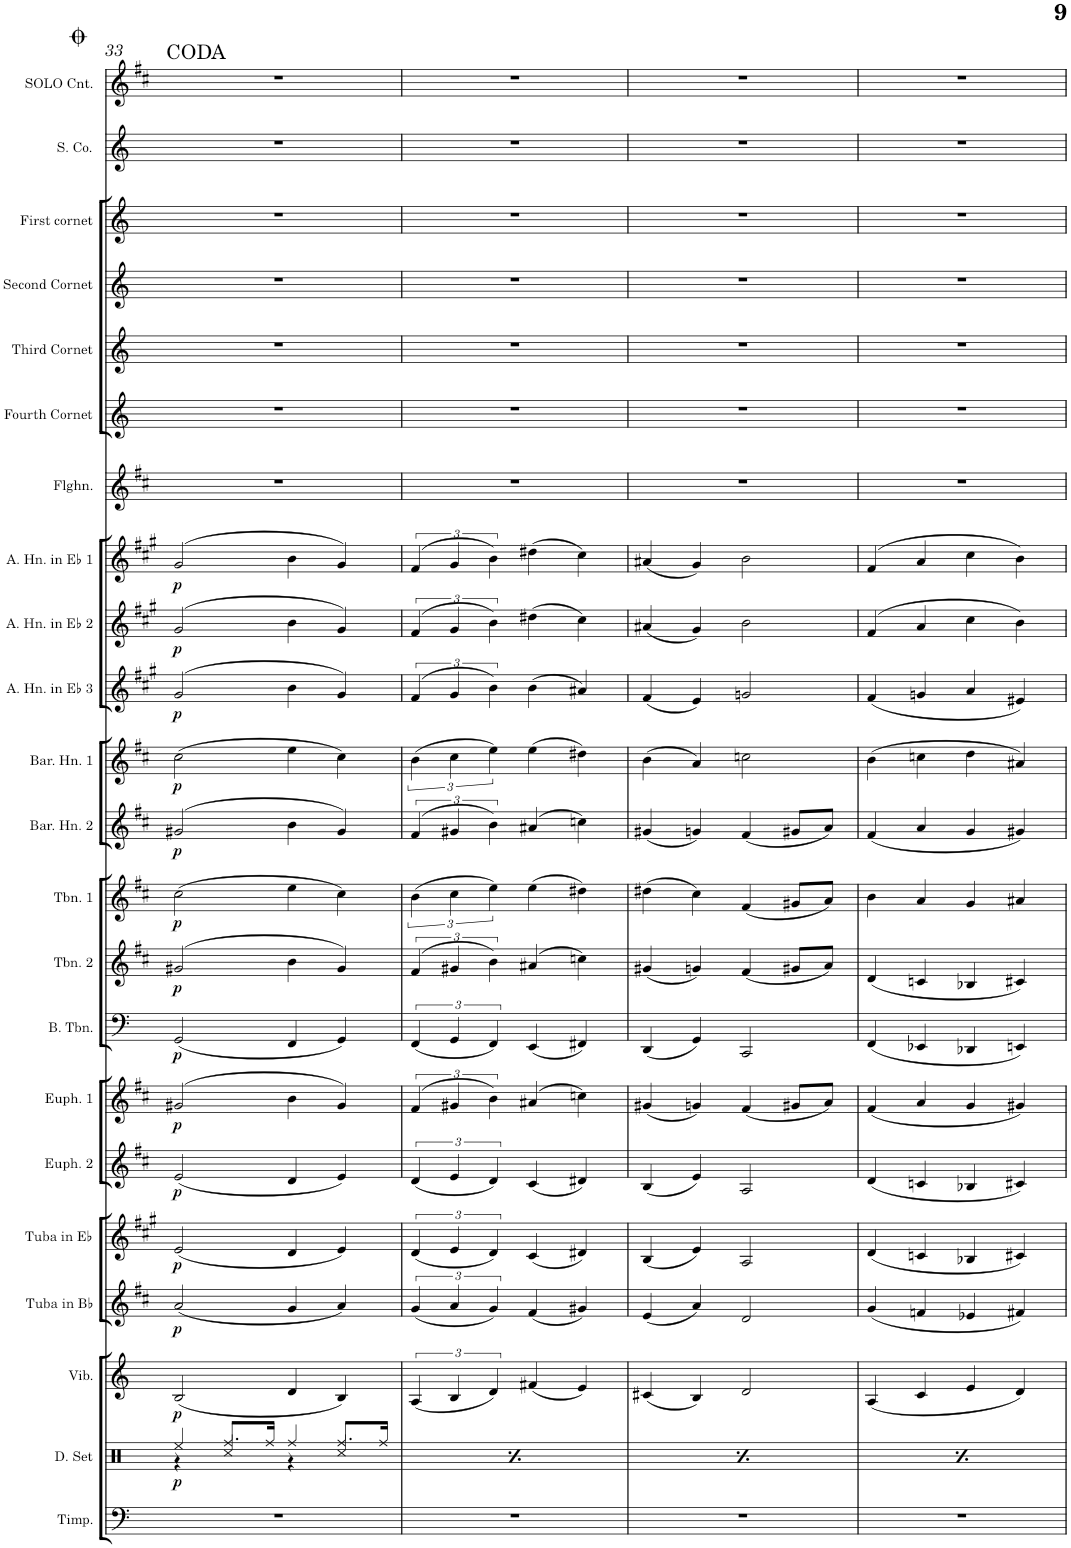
**kern	**kern	**dynam	**kern	**dynam	**kern	**dynam	**kern	**dynam	**kern	**dynam	**kern	**dynam	**kern	**dynam	**kern	**dynam	**kern	**dynam	**kern	**dynam	**kern	**dynam	**kern	**dynam	**kern	**dynam	**kern	**dynam	**kern	**kern	**kern	**kern	**kern	**kern	**kern
*part22	*part21	*part21	*part20	*part20	*part19	*part19	*part18	*part18	*part17	*part17	*part16	*part16	*part15	*part15	*part14	*part14	*part13	*part13	*part12	*part12	*part11	*part11	*part10	*part10	*part9	*part9	*part8	*part8	*part7	*part6	*part5	*part4	*part3	*part2	*part1
*staff22	*staff21	*staff21	*staff20	*staff20	*staff19	*staff19	*staff18	*staff18	*staff17	*staff17	*staff16	*staff16	*staff15	*staff15	*staff14	*staff14	*staff13	*staff13	*staff12	*staff12	*staff11	*staff11	*staff10	*staff10	*staff9	*staff9	*staff8	*staff8	*staff7	*staff6	*staff5	*staff4	*staff3	*staff2	*staff1
*I"Timpani	*I"Drumset	*	*I"Vibraphone	*	*I"Tuba in Bb	*	*I"Tuba in Eb	*	*I"Euphonium 2	*	*I"Euphonium 1	*	*I"Bass Trombone	*	*I"Trombone 2	*	*I"Trombone 1	*	*I"Baritone Horn 2	*	*I"Baritone Horn 1	*	*I"Alto Horn in Eb 3	*	*I"Alto Horn in Eb 2	*	*I"Alto Horn in Eb 1	*	*I"Flugelhorn	*I"Fourth Cornet	*I"Third Cornet	*I"Second Cornet	*I"First Cornet	*I"Soprano Cornet	*I"SOLO Cornet
*I'Timp.	*I'D. Set	*	*I'Vib.	*	*I'Tuba in Bb	*	*I'Tuba in Eb	*	*I'Euph. 2	*	*I'Euph. 1	*	*I'B. Tbn.	*	*I'Tbn. 2	*	*I'Tbn. 1	*	*I'Bar. Hn. 2	*	*I'Bar. Hn. 1	*	*I'A. Hn. in Eb 3	*	*I'A. Hn. in Eb 2	*	*I'A. Hn. in Eb 1	*	*I'Flghn.	*I'Fourth Cornet	*I'Third Cornet	*I'Second Cornet	*I'First cornet	*I'S. Co.	*I'SOLO Cnt.
!!LO:PB:g=z
*clefF4	*clefX	*	*clefG2	*	*clefG2	*	*clefG2	*	*clefG2	*	*clefG2	*	*clefF4	*	*clefG2	*	*clefG2	*	*clefG2	*	*clefG2	*	*clefG2	*	*clefG2	*	*clefG2	*	*clefG2	*clefG2	*clefG2	*clefG2	*clefG2	*clefG2	*clefG2
*	*	*	*	*	*Trd15c26	*	*Trd12c21	*	*Trd8c14	*	*Trd8c14	*	*	*	*Trd8c14	*	*Trd8c14	*	*Trd8c14	*	*Trd8c14	*	*Trd5c9	*	*Trd5c9	*	*Trd5c9	*	*Trd1c2	*Trd1c2	*Trd1c2	*Trd1c2	*Trd1c2	*Trd1c2	*Trd1c2
*k[]	*k[]	*	*k[]	*	*k[f#c#]	*	*k[f#c#g#]	*	*k[f#c#]	*	*k[f#c#]	*	*k[]	*	*k[f#c#]	*	*k[f#c#]	*	*k[f#c#]	*	*k[f#c#]	*	*k[f#c#g#]	*	*k[f#c#g#]	*	*k[f#c#g#]	*	*k[f#c#]	*k[]	*k[]	*k[]	*k[]	*k[]	*k[f#c#]
*M4/4	*M4/4	*	*M4/4	*	*M4/4	*	*M4/4	*	*M4/4	*	*M4/4	*	*M4/4	*	*M4/4	*	*M4/4	*	*M4/4	*	*M4/4	*	*M4/4	*	*M4/4	*	*M4/4	*	*M4/4	*M4/4	*M4/4	*M4/4	*M4/4	*M4/4	*M4/4
=33	=33	=33	=33	=33	=33	=33	=33	=33	=33	=33	=33	=33	=33	=33	=33	=33	=33	=33	=33	=33	=33	=33	=33	=33	=33	=33	=33	=33	=33	=33	=33	=33	=33	=33	=33
*	*^	*	*	*	*	*	*	*	*	*	*	*	*	*	*	*	*	*	*	*	*	*	*	*	*	*	*	*	*	*	*	*	*	*	*
!	!	!	!LO:DY:b	!	!LO:DY:b	!	!LO:DY:b	!	!LO:DY:b	!	!LO:DY:b	!	!LO:DY:b	!	!LO:DY:b	!	!LO:DY:b	!	!LO:DY:b	!	!LO:DY:b	!	!LO:DY:b	!	!LO:DY:b	!	!LO:DY:b	!	!LO:DY:b	!	!	!	!	!	!	!
1r	4Ree/	4r	p	(2B/	p	(2a/	p	(2e/	p	(2e/	p	(2g#X/	p	(2GG/	p	(2g#X/	p	(2cc#\	p	(2g#X/	p	(2cc#\	p	(2g#/	p	(2g#/	p	(2g#/	p	1r	1r	1r	1r	1r	1r	1r
.	8.Rff/L	4Rcc/	.	.	.	.	.	.	.	.	.	.	.	.	.	.	.	.	.	.	.	.	.	.	.	.	.	.	.	.	.	.	.	.	.	.
.	16Rff/Jk	.	.	.	.	.	.	.	.	.	.	.	.	.	.	.	.	.	.	.	.	.	.	.	.	.	.	.	.	.	.	.	.	.	.	.
.	4Rff/	4r	.	4d/	.	4g/	.	4d/	.	4d/	.	4b\	.	4FF/	.	4b\	.	4ee\	.	4b\	.	4ee\	.	4b\	.	4b\	.	4b\	.	.	.	.	.	.	.	.
.	8.Rff/L	4Rcc/	.	4B/)	.	4a/)	.	4e/)	.	4e/)	.	4g#/)	.	4GG/)	.	4g#/)	.	4cc#\)	.	4g#/)	.	4cc#\)	.	4g#/)	.	4g#/)	.	4g#/)	.	.	.	.	.	.	.	.
.	16Rff/Jk	.	.	.	.	.	.	.	.	.	.	.	.	.	.	.	.	.	.	.	.	.	.	.	.	.	.	.	.	.	.	.	.	.	.	.
=34	=34	=34	=34	=34	=34	=34	=34	=34	=34	=34	=34	=34	=34	=34	=34	=34	=34	=34	=34	=34	=34	=34	=34	=34	=34	=34	=34	=34	=34	=34	=34	=34	=34	=34	=34	=34
!	!	!	!LO:DY:b	!	!	!	!	!	!	!	!	!	!	!	!	!	!	!	!	!	!	!	!	!	!	!	!	!	!	!	!	!	!	!	!	!
1r	4Ree/	4r	p	(6A/	.	(6g/	.	(6d/	.	(6d/	.	(6f#/	.	(6FF/	.	(6f#/	.	(6b\	.	(6f#/	.	(6b\	.	(6f#/	.	(6f#/	.	(6f#/	.	1r	1r	1r	1r	1r	1r	1r
.	.	.	.	6B/	.	6a/	.	6e/	.	6e/	.	6g#X/	.	6GG/	.	6g#X/	.	6cc#\	.	6g#X/	.	6cc#\	.	6g#/	.	6g#/	.	6g#/	.	.	.	.	.	.	.	.
.	8.Rff/L	4Rcc/	.	.	.	.	.	.	.	.	.	.	.	.	.	.	.	.	.	.	.	.	.	.	.	.	.	.	.	.	.	.	.	.	.	.
.	.	.	.	6d/)	.	6g/)	.	6d/)	.	6d/)	.	6b\)	.	6FF/)	.	6b\)	.	6ee\)	.	6b\)	.	6ee\)	.	6b\)	.	6b\)	.	6b\)	.	.	.	.	.	.	.	.
.	16Rff/Jk	.	.	.	.	.	.	.	.	.	.	.	.	.	.	.	.	.	.	.	.	.	.	.	.	.	.	.	.	.	.	.	.	.	.	.
.	4Rff/	4r	.	(4f#X/	.	(4f#/	.	(4c#/	.	(4c#/	.	(4a#X/	.	(4EE/	.	(4a#X/	.	(4ee\	.	(4a#X/	.	(4ee\	.	(4b\	.	(4dd#X\	.	(4dd#X\	.	.	.	.	.	.	.	.
.	8.Rff/L	4Rcc/	.	4e/)	.	4g#X/)	.	4d#X/)	.	4d#X/)	.	4ccn\)	.	4FF#X/)	.	4ccn\)	.	4dd#X\)	.	4ccn\)	.	4dd#X\)	.	4a#X/)	.	4cc#\)	.	4cc#\)	.	.	.	.	.	.	.	.
.	16Rff/Jk	.	.	.	.	.	.	.	.	.	.	.	.	.	.	.	.	.	.	.	.	.	.	.	.	.	.	.	.	.	.	.	.	.	.	.
=35	=35	=35	=35	=35	=35	=35	=35	=35	=35	=35	=35	=35	=35	=35	=35	=35	=35	=35	=35	=35	=35	=35	=35	=35	=35	=35	=35	=35	=35	=35	=35	=35	=35	=35	=35	=35
!	!	!	!LO:DY:b	!	!	!	!	!	!	!	!	!	!	!	!	!	!	!	!	!	!	!	!	!	!	!	!	!	!	!	!	!	!	!	!	!
1r	4Ree/	4r	p	(4c#X/	.	(4e/	.	(4B/	.	(4B/	.	(4g#X/	.	(4DD/	.	(4g#X/	.	(4dd#X\	.	(4g#X/	.	(4b\	.	(4f#/	.	(4a#X/	.	(4a#X/	.	1r	1r	1r	1r	1r	1r	1r
.	8.Rff/L	4Rcc/	.	4B/)	.	4a/)	.	4e/)	.	4e/)	.	4gn/)	.	4GG/)	.	4gn/)	.	4cc#\)	.	4gn/)	.	4a/)	.	4e/)	.	4g#/)	.	4g#/)	.	.	.	.	.	.	.	.
.	16Rff/Jk	.	.	.	.	.	.	.	.	.	.	.	.	.	.	.	.	.	.	.	.	.	.	.	.	.	.	.	.	.	.	.	.	.	.	.
.	4Rff/	4r	.	2d/	.	2d/	.	2A/	.	2A/	.	(4f#/	.	2CC/	.	(4f#/	.	(4f#/	.	(4f#/	.	2ccn\	.	2gn/	.	2b\	.	2b\	.	.	.	.	.	.	.	.
.	8.Rff/L	4Rcc/	.	.	.	.	.	.	.	.	.	8g#X/L	.	.	.	8g#X/L	.	8g#X/L	.	8g#X/L	.	.	.	.	.	.	.	.	.	.	.	.	.	.	.	.
.	.	.	.	.	.	.	.	.	.	.	.	8a/J)	.	.	.	8a/J)	.	8a/J)	.	8a/J)	.	.	.	.	.	.	.	.	.	.	.	.	.	.	.	.
.	16Rff/Jk	.	.	.	.	.	.	.	.	.	.	.	.	.	.	.	.	.	.	.	.	.	.	.	.	.	.	.	.	.	.	.	.	.	.	.
=36	=36	=36	=36	=36	=36	=36	=36	=36	=36	=36	=36	=36	=36	=36	=36	=36	=36	=36	=36	=36	=36	=36	=36	=36	=36	=36	=36	=36	=36	=36	=36	=36	=36	=36	=36	=36
!	!	!	!LO:DY:b	!	!	!	!	!	!	!	!	!	!	!	!	!	!	!	!	!	!	!	!	!	!	!	!	!	!	!	!	!	!	!	!	!
1r	4Ree/	4r	p	(4A/	.	(4g/	.	(4d/	.	(4d/	.	(4f#/	.	(4FF/	.	(4d/	.	4b\	.	(4f#/	.	(4b\	.	(4f#/	.	(4f#/	.	(4f#/	.	1r	1r	1r	1r	1r	1r	1r
.	8.Rff/L	4Rcc/	.	4c/	.	4fn/	.	4cn/	.	4cn/	.	4a/	.	4EE-X/	.	4cn/	.	4a/	.	4a/	.	4ccn\	.	4gn/	.	4a/	.	4a/	.	.	.	.	.	.	.	.
.	16Rff/Jk	.	.	.	.	.	.	.	.	.	.	.	.	.	.	.	.	.	.	.	.	.	.	.	.	.	.	.	.	.	.	.	.	.	.	.
.	4Rff/	4r	.	4e/	.	4e-X/	.	4B-X/	.	4B-X/	.	4g/	.	4DD-X/	.	4B-X/	.	4g/	.	4g/	.	4dd\	.	4a/	.	4cc#\	.	4cc#\	.	.	.	.	.	.	.	.
.	8.Rff/L	4Rcc/	.	4d/)	.	4f#X/)	.	4c#X/)	.	4c#X/)	.	4g#X/)	.	4EEn/)	.	4c#X/)	.	4a#X/	.	4g#X/)	.	4a#X/)	.	4e#X/)	.	4b\)	.	4b\)	.	.	.	.	.	.	.	.
.	16Rff/Jk	.	.	.	.	.	.	.	.	.	.	.	.	.	.	.	.	.	.	.	.	.	.	.	.	.	.	.	.	.	.	.	.	.	.	.
*	*v	*v	*	*	*	*	*	*	*	*	*	*	*	*	*	*	*	*	*	*	*	*	*	*	*	*	*	*	*	*	*	*	*	*	*	*
=	=	=	=	=	=	=	=	=	=	=	=	=	=	=	=	=	=	=	=	=	=	=	=	=	=	=	=	=	=	=	=	=	=	=	=
*-	*-	*-	*-	*-	*-	*-	*-	*-	*-	*-	*-	*-	*-	*-	*-	*-	*-	*-	*-	*-	*-	*-	*-	*-	*-	*-	*-	*-	*-	*-	*-	*-	*-	*-	*-
